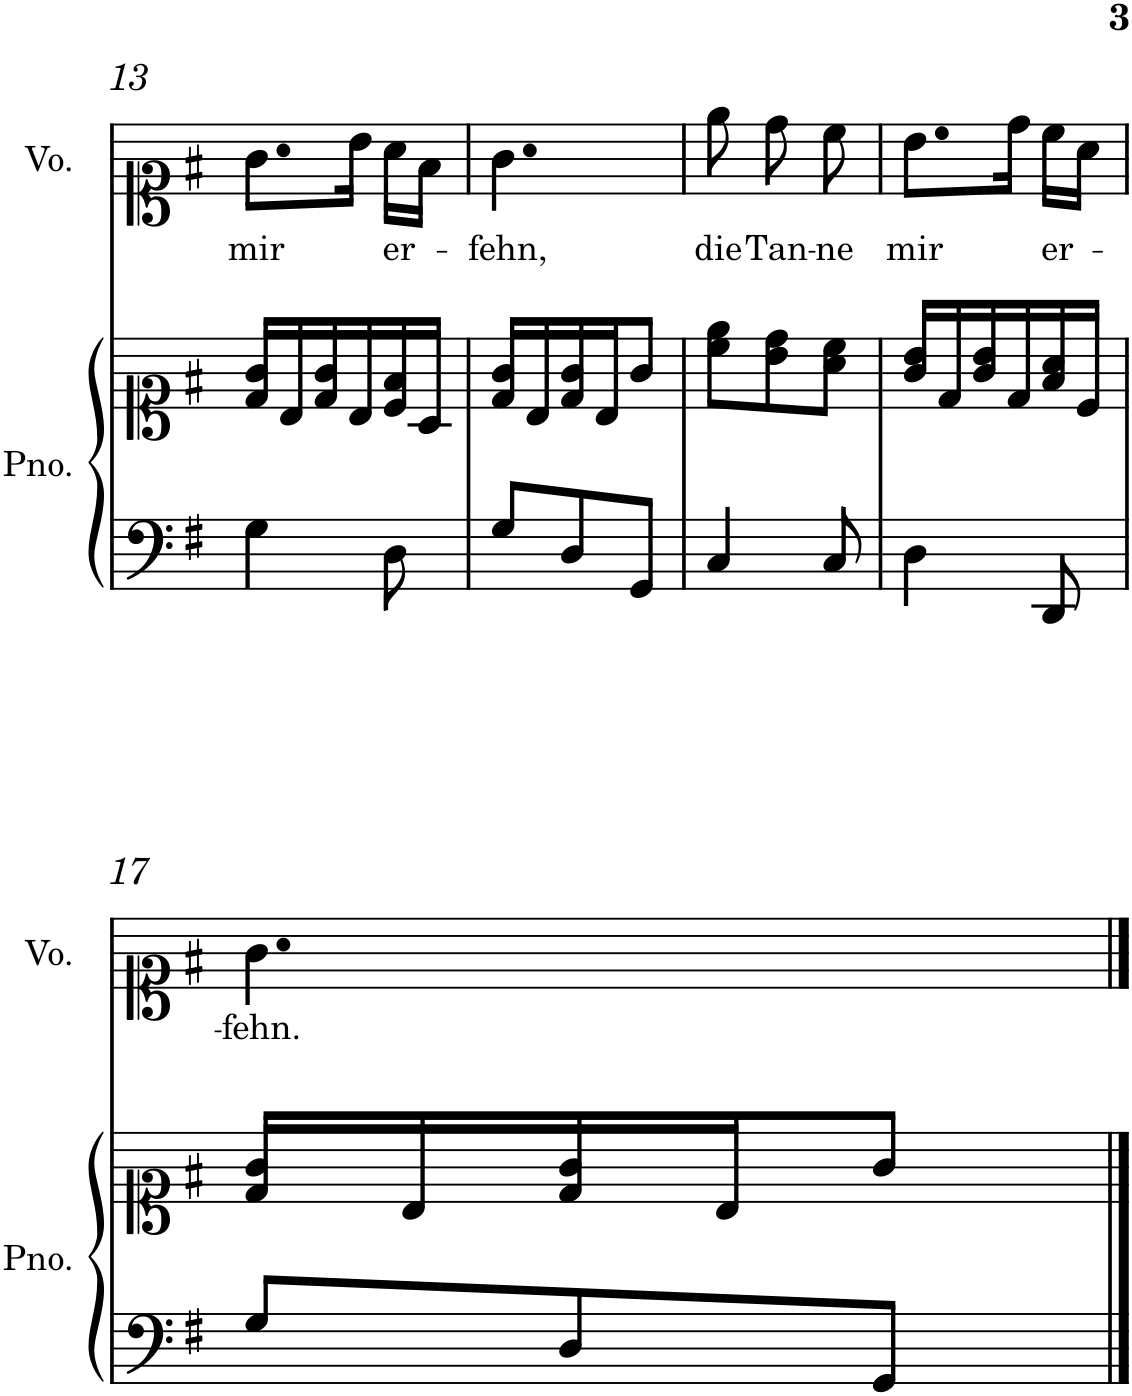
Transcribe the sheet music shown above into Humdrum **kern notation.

**kern	**kern	**kern	**text
*part2	*part2	*part1	*part1
*staff3	*staff2	*staff1	*staff1
*I"Piano	*	*I"Voice	*
*I'Pno.	*	*I'Vo.	*
!!LO:PB:g=z
*clefF4	*clefC1	*clefC1	*
*k[f#]	*k[f#]	*k[f#]	*
*M3/8	*M3/8	*M3/8	*
=13	=13	=13	=13
!	!	!	!LO:LY:b
4G\	16d/ 16g/LL	8.g\L	mir
.	16B/	.	.
.	16d/ 16g/	.	.
.	16B/	16b\Jk	.
!	!	!	!LO:LY:b
8D\	16c/ 16f#/	16a\LL	er-
.	16A/JJ	16f#\JJ	.
=14	=14	=14	=14
!	!	!	!LO:LY:b
8G/L	16d/ 16g/LL	4.g\	-fehn,
.	16B/	.	.
8D/	16d/ 16g/	.	.
.	16B/J	.	.
8GG/J	8g/J	.	.
=15	=15	=15	=15
!	!	!	!LO:LY:b
4C/	8cc\ 8ee\L	8ee\	die
!	!	!	!LO:LY:b
.	8b\ 8dd\	8dd\	Tan-
!	!	!	!LO:LY:b
8C/	8a\ 8cc\J	8cc\	-ne
=16	=16	=16	=16
!	!	!	!LO:LY:b
4D\	16g/ 16b/LL	8.b\L	mir
.	16d/	.	.
.	16g/ 16b/	.	.
.	16d/	16dd\Jk	.
!	!	!	!LO:LY:b
8DD/	16f#/ 16a/	16cc\LL	er-
.	16c/JJ	16a\JJ	.
!!LO:LB:g=z
=17	=17	=17	=17
!	!	!	!LO:LY:b
8G/L	16d/ 16g/LL	4.g\	-fehn.
.	16B/	.	.
8D/	16d/ 16g/	.	.
.	16B/J	.	.
8GG/J	8g/J	.	.
==	==	==	==
*-	*-	*-	*-
